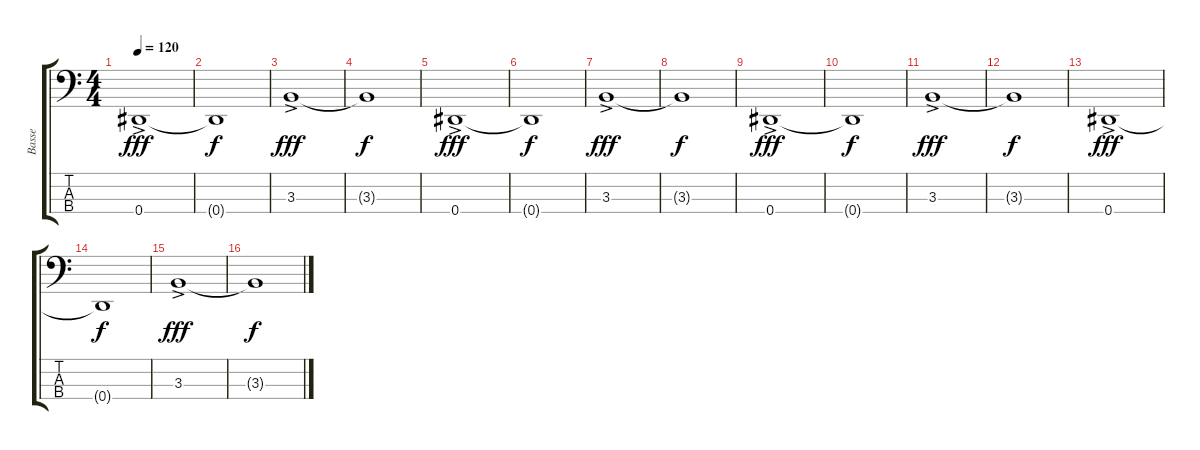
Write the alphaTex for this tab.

\track ("Basse" "Basse") {instrument acousticbass}
\staff {score tabs}
\tuning (Gb2 Db2 Ab1 Eb1) {hide}
\ts (4 4)
\tempo 120
\clef f4
\ks c
0.4{ac}.1{dy fff instrument acousticbass} |
0.4{t}.1{dy f} |
3.3{ac}.1{dy fff} |
3.3{t}.1{dy f} |
0.4{ac}.1{dy fff} |
0.4{t}.1{dy f} |
3.3{ac}.1{dy fff} |
3.3{t}.1{dy f} |
0.4{ac}.1{dy fff} |
0.4{t}.1{dy f} |
3.3{ac}.1{dy fff} |
3.3{t}.1{dy f} |
0.4{ac}.1{dy fff} |
0.4{t}.1{dy f} |
3.3{ac}.1{dy fff} |
3.3{t}.1{dy f}
